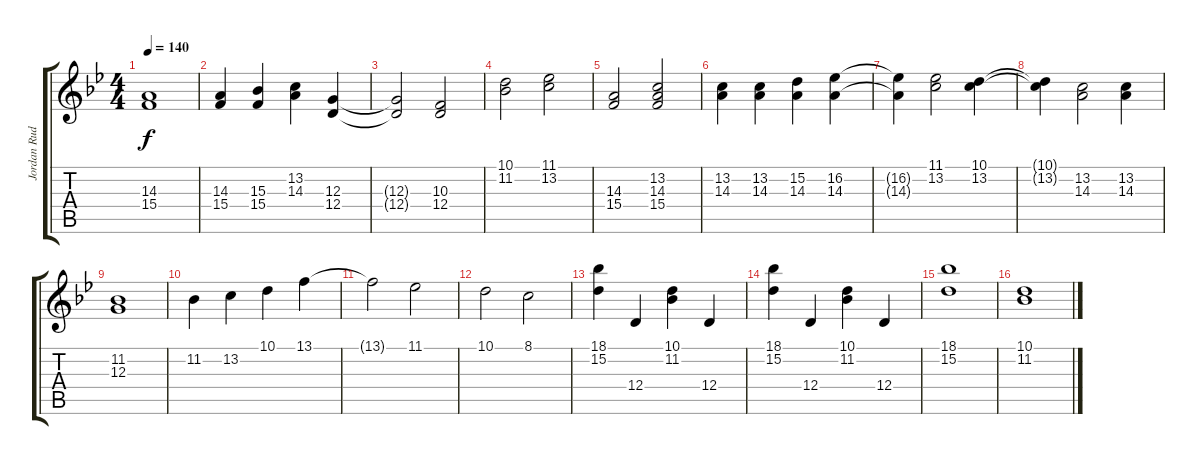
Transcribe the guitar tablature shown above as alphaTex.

\track ("Jordan Rudess Piano" "Jordan Rud") {instrument acousticgrandpiano}
\staff {score tabs}
\tuning (E4 B3 G3 D3 A2 E2) {hide}
\ts (4 4)
\tempo 140
\clef g2
\ks bb
(14.3{t} 15.4{t}).1{dy f} |
(14.3 15.4).4 (15.3 15.4).4 (13.2 14.3).4 (12.3 12.4).4 |
(12.3{t} 12.4{t}).2 (10.3 12.4).2 |
(10.1 11.2).2 (11.1 13.2).2 |
(14.3 15.4).2 (13.2 14.3 15.4).2 |
(13.2 14.3).4 (13.2 14.3).4 (15.2 14.3).4 (16.2 14.3).4 |
(16.2{t} 14.3{t}).4 (11.1 13.2).2 (10.1 13.2).4 |
(10.1{t} 13.2{t}).4 (13.2 14.3).2 (13.2 14.3).4 |
(11.2 12.3).1 |
11.2.4 13.2.4 10.1.4 13.1.4 |
13.1{t}.2 11.1.2 |
10.1.2 8.1.2 |
(18.1 15.2).4 12.4.4 (10.1 11.2).4 12.4.4 |
(18.1 15.2).4 12.4.4 (10.1 11.2).4 12.4.4 |
(18.1 15.2).1 |
(10.1 11.2).1
